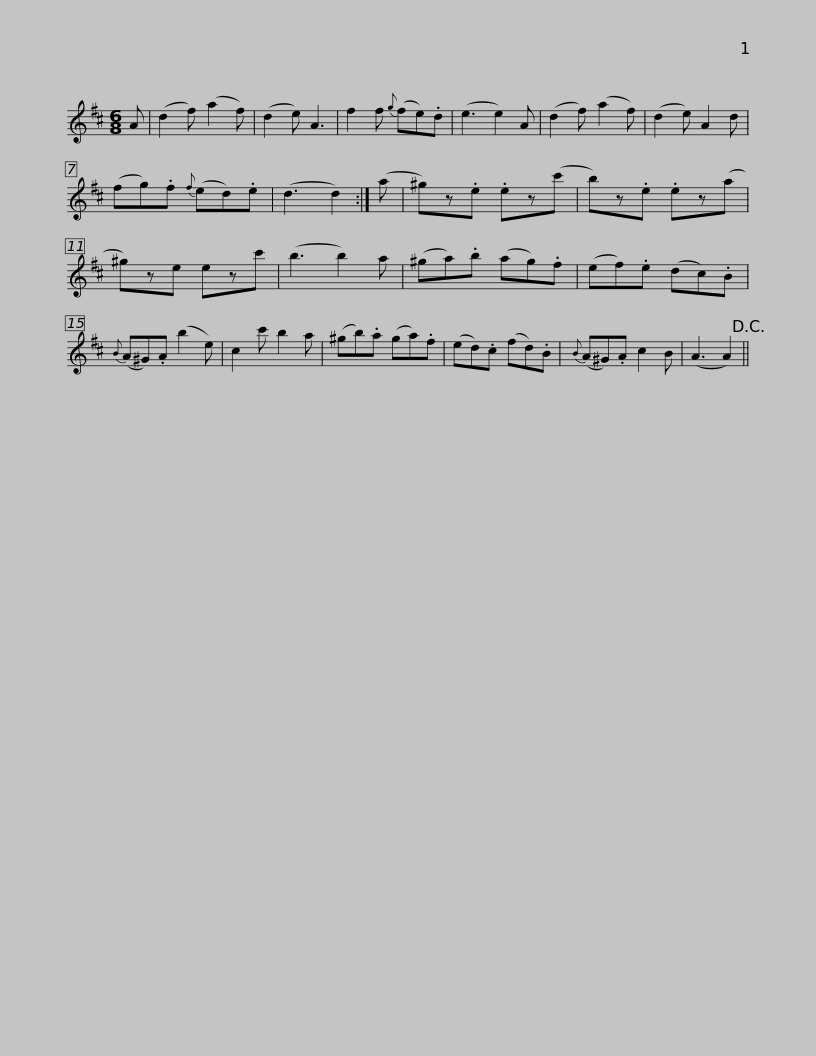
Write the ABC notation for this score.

X:1
L:1/8
M:6/8
I:linebreak $
K:D
V:1 treble
V:1
 A | (d2 f) (a2 f) | (d2 e) A3 | f2 f{g} (fe).d | (e3 e2) A | %5
 (d2 f) (a2 f) | (d2 e) A2 d | (fg).f{f} (ed).e | (d3 d2) :| (a |$ %10
 ^g)z.e .ez(c' | b)z.e .ez(a | ^g)ze ezc' | (b3 b2) a | (^ga).b (ag).f | %15
 (ef).e (dc).B |{B} (A^G).A (b2 e) |$ c2 c' b2 a | (^gb).a (ga).f | (ed).c (fd).B | %20
{B} (A^G).A c2 B | (A3 A2)!D.C.! || %22
